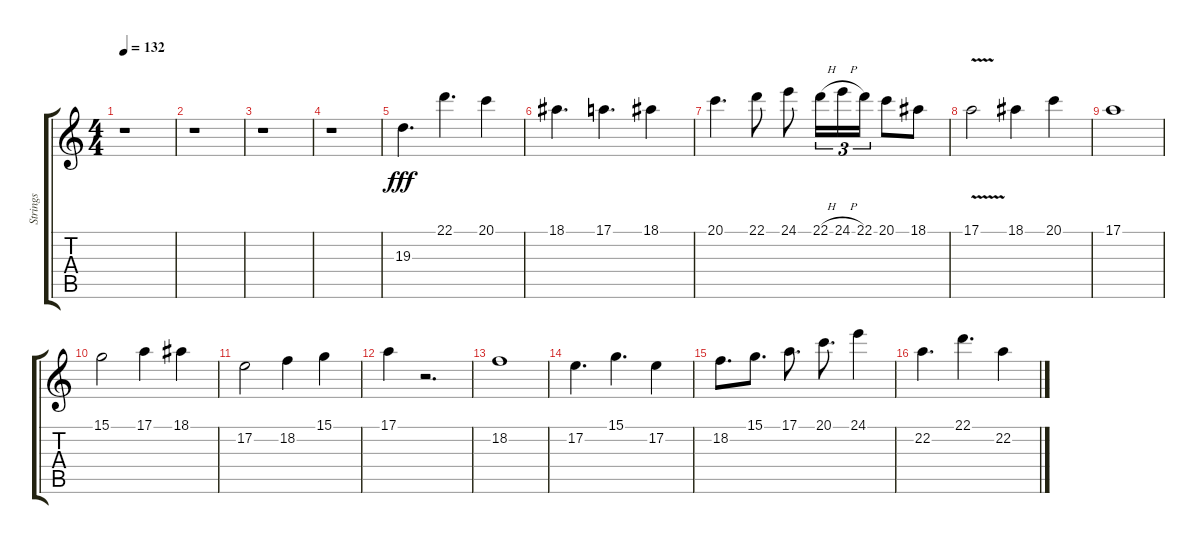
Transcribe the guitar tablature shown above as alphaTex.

\track ("Strings" "Strings") {instrument tremolostrings}
\staff {score tabs}
\tuning (E4 B3 G3 D3 A2 E2) {hide}
\ts (4 4)
\tempo 132
\clef g2
\ks c
r.1{dy fff instrument tremolostrings} |
r.1 |
r.1 |
r.1 |
19.3.4{d} 22.1.4{d} 20.1.4 |
18.1.4{d} 17.1.4{d} 18.1.4 |
20.1.4{d} 22.1.8 24.1.8 22.1{h}.16{tu (3 2)} 24.1{h}.16{tu (3 2)} 22.1.16{tu (3 2)} 20.1.8 18.1.8 |
17.1{v}.2 18.1.4 20.1.4 |
17.1.1 |
15.1.2 17.1.4 18.1.4 |
17.2.2 18.2.4 15.1.4 |
17.1.4 r.2{d} |
18.2.1 |
17.2.4{d} 15.1.4{d} 17.2.4 |
18.2.8{d} 15.1.8{d} 17.1.8{d} 20.1.8{d} 24.1.4 |
22.2.4{d} 22.1.4{d} 22.2.4
